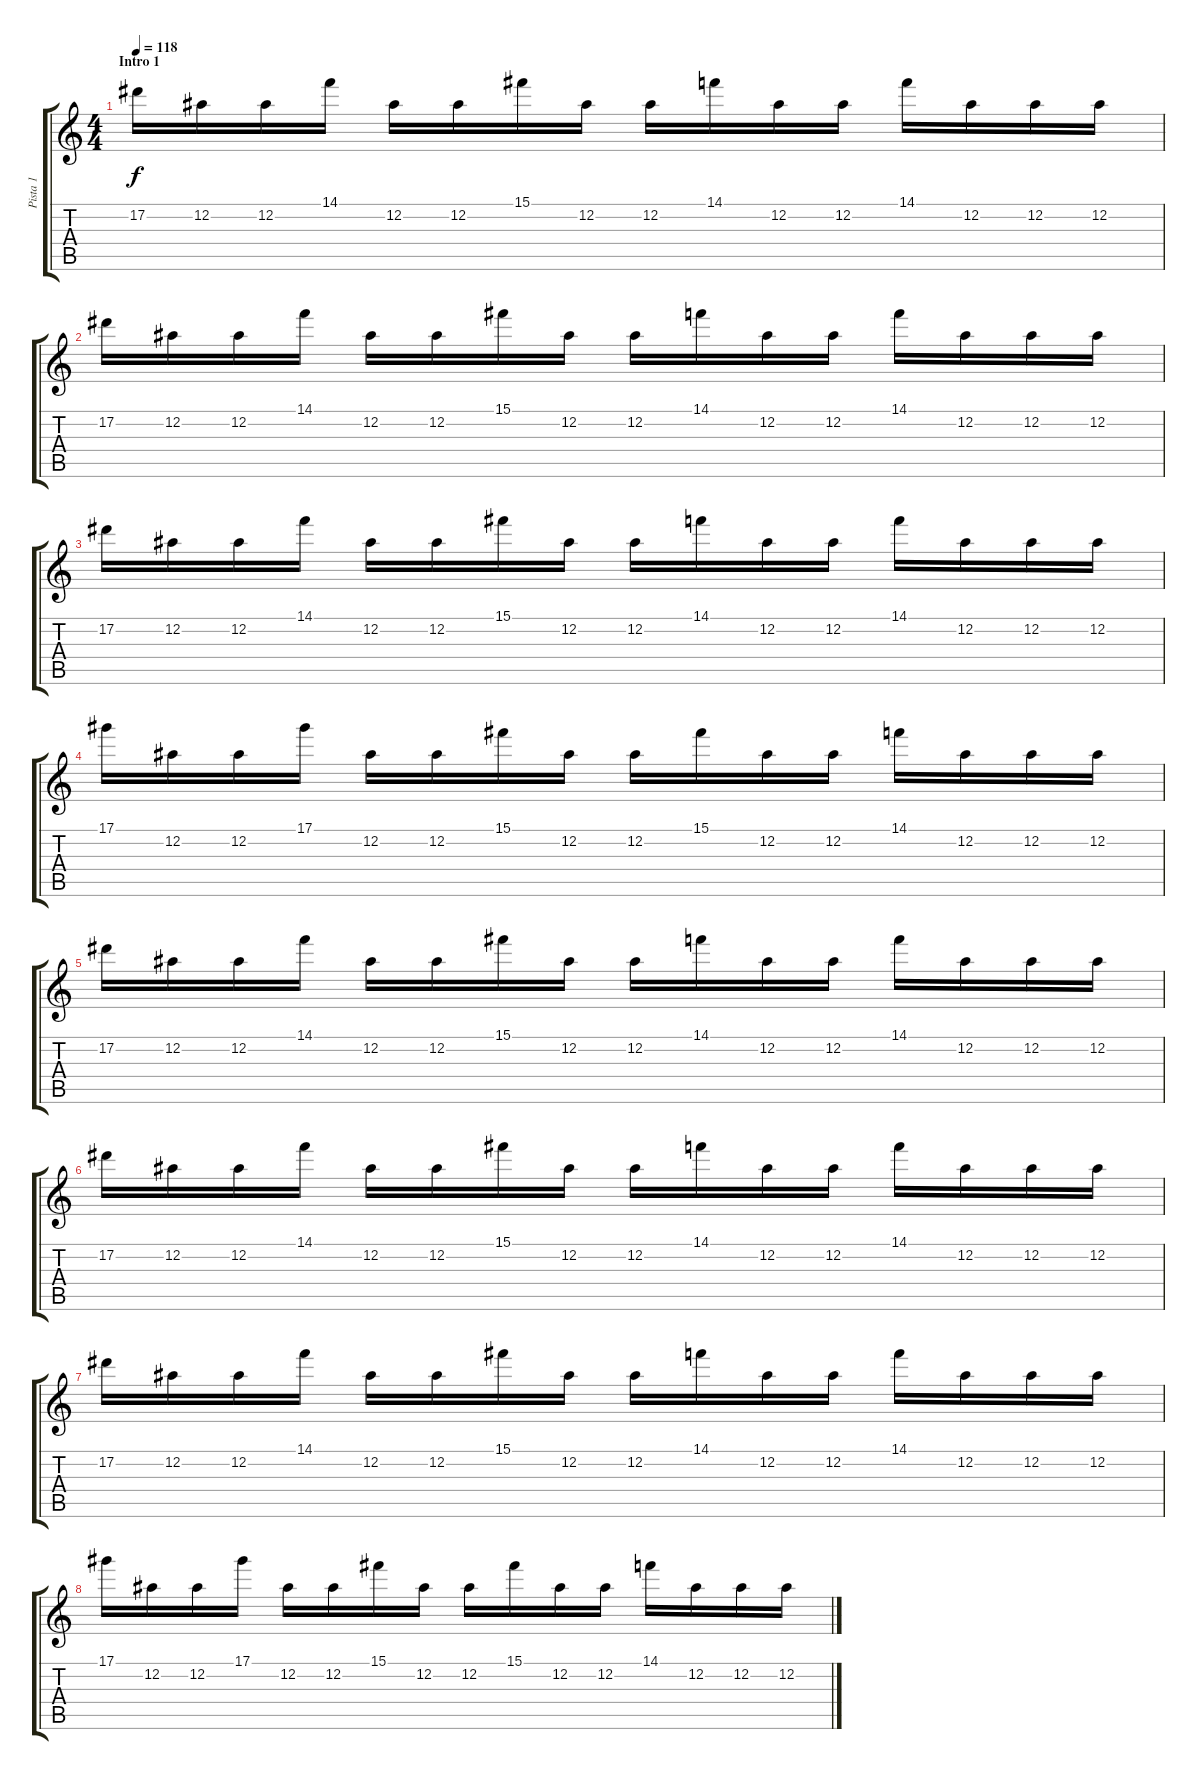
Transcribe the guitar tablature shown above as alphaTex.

\track ("Pista 1" "Pista 1") {instrument distortionguitar}
\staff {score tabs}
\tuning (Eb4 Bb3 Gb3 Db3 Ab2 Db2) {hide}
\ts (4 4)
\section ("" "Intro 1")
\tempo 118
\clef g2
\ks c
17.2.16{dy f} 12.2.16 12.2.16 14.1.16 12.2.16 12.2.16 15.1.16 12.2.16 12.2.16 14.1.16 12.2.16 12.2.16 14.1.16 12.2.16 12.2.16 12.2.16 |
17.2.16 12.2.16 12.2.16 14.1.16 12.2.16 12.2.16 15.1.16 12.2.16 12.2.16 14.1.16 12.2.16 12.2.16 14.1.16 12.2.16 12.2.16 12.2.16 |
17.2.16 12.2.16 12.2.16 14.1.16 12.2.16 12.2.16 15.1.16 12.2.16 12.2.16 14.1.16 12.2.16 12.2.16 14.1.16 12.2.16 12.2.16 12.2.16 |
17.1.16 12.2.16 12.2.16 17.1.16 12.2.16 12.2.16 15.1.16 12.2.16 12.2.16 15.1.16 12.2.16 12.2.16 14.1.16 12.2.16 12.2.16 12.2.16 |
17.2.16 12.2.16 12.2.16 14.1.16 12.2.16 12.2.16 15.1.16 12.2.16 12.2.16 14.1.16 12.2.16 12.2.16 14.1.16 12.2.16 12.2.16 12.2.16 |
17.2.16 12.2.16 12.2.16 14.1.16 12.2.16 12.2.16 15.1.16 12.2.16 12.2.16 14.1.16 12.2.16 12.2.16 14.1.16 12.2.16 12.2.16 12.2.16 |
17.2.16 12.2.16 12.2.16 14.1.16 12.2.16 12.2.16 15.1.16 12.2.16 12.2.16 14.1.16 12.2.16 12.2.16 14.1.16 12.2.16 12.2.16 12.2.16 |
17.1.16 12.2.16 12.2.16 17.1.16 12.2.16 12.2.16 15.1.16 12.2.16 12.2.16 15.1.16 12.2.16 12.2.16 14.1.16 12.2.16 12.2.16 12.2.16
